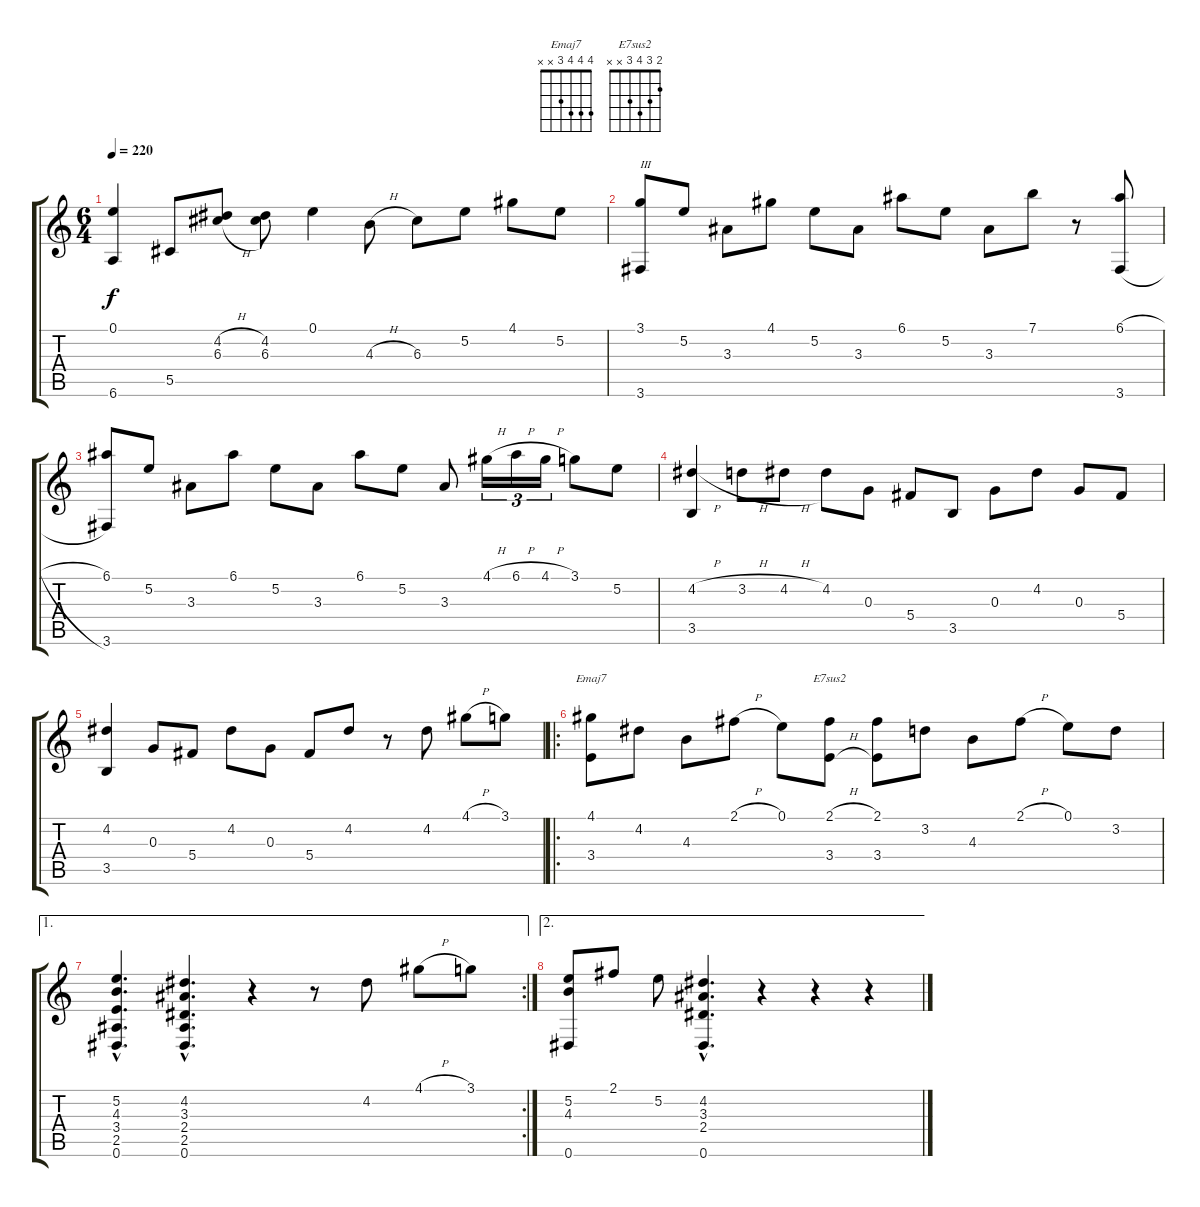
\track "" {instrument acousticguitarnylon}
\staff {score tabs}
\tuning (E4 B3 G3 Db3 Ab2 Eb2) {hide}
\chord ("Emaj7" 4 4 4 3 x x)
\chord ("E7sus2" 2 3 4 3 x x)
\ts (6 4)
\tempo 220
\clef g2
\ks c
(0.1 6.6).4{dy f} 5.5.8 (4.2{h} 6.3{h}).8 (4.2 6.3).8 0.1.4 4.3{h}.8 6.3.8 5.2.8 4.1.8 5.2.8 |
(3.1 3.6).8{txt "III"} 5.2.8 3.3.8 4.1.8 5.2.8 3.3.8 6.1.8 5.2.8 3.3.8 7.1.8 r.8 (6.1{h} 3.6{h}).8 |
(6.1 3.6).8 5.2.8 3.3.8 6.1.8 5.2.8 3.3.8 6.1.8 5.2.8 3.3.8 4.1{h}.16{tu (3 2)} 6.1{h}.16{tu (3 2)} 4.1{h}.16{tu (3 2)} 3.1.8 5.2.8 |
(4.2{h} 3.5).4 3.2{h}.8 4.2{h}.8 4.2.8 0.3.8 5.4.8 3.5.8 0.3.8 4.2.8 0.3.8 5.4.8 |
(4.2 3.5).4 0.3.8 5.4.8 4.2.8 0.3.8 5.4.8 4.2.8 r.8 4.2.8 4.1{h}.8 3.1.8 |
\ro
(4.1 3.4).8{ch "Emaj7"} 4.2.8 4.3.8 2.1{h}.8 0.1.8 (2.1{h} 3.4{h}).8{ch "E7sus2"} (2.1 3.4).8 3.2.8 4.3.8 2.1{h}.8 0.1.8 3.2.8 |
\ae 1
\rc 2
(5.2{hac} 4.3{hac} 3.4{hac} 2.5{hac} 0.6{hac}).4{d} (4.2{hac} 3.3{hac} 2.4{hac} 2.5{hac} 0.6{hac}).4{d} r.4 r.8 4.2.8 4.1{h}.8 3.1.8 |
\ae 2
(5.2 4.3 0.6).8 2.1.8 5.2.8 (4.2{hac} 3.3{hac} 2.4{hac} 0.6{hac}).4{d} r.4 r.4 r.4
